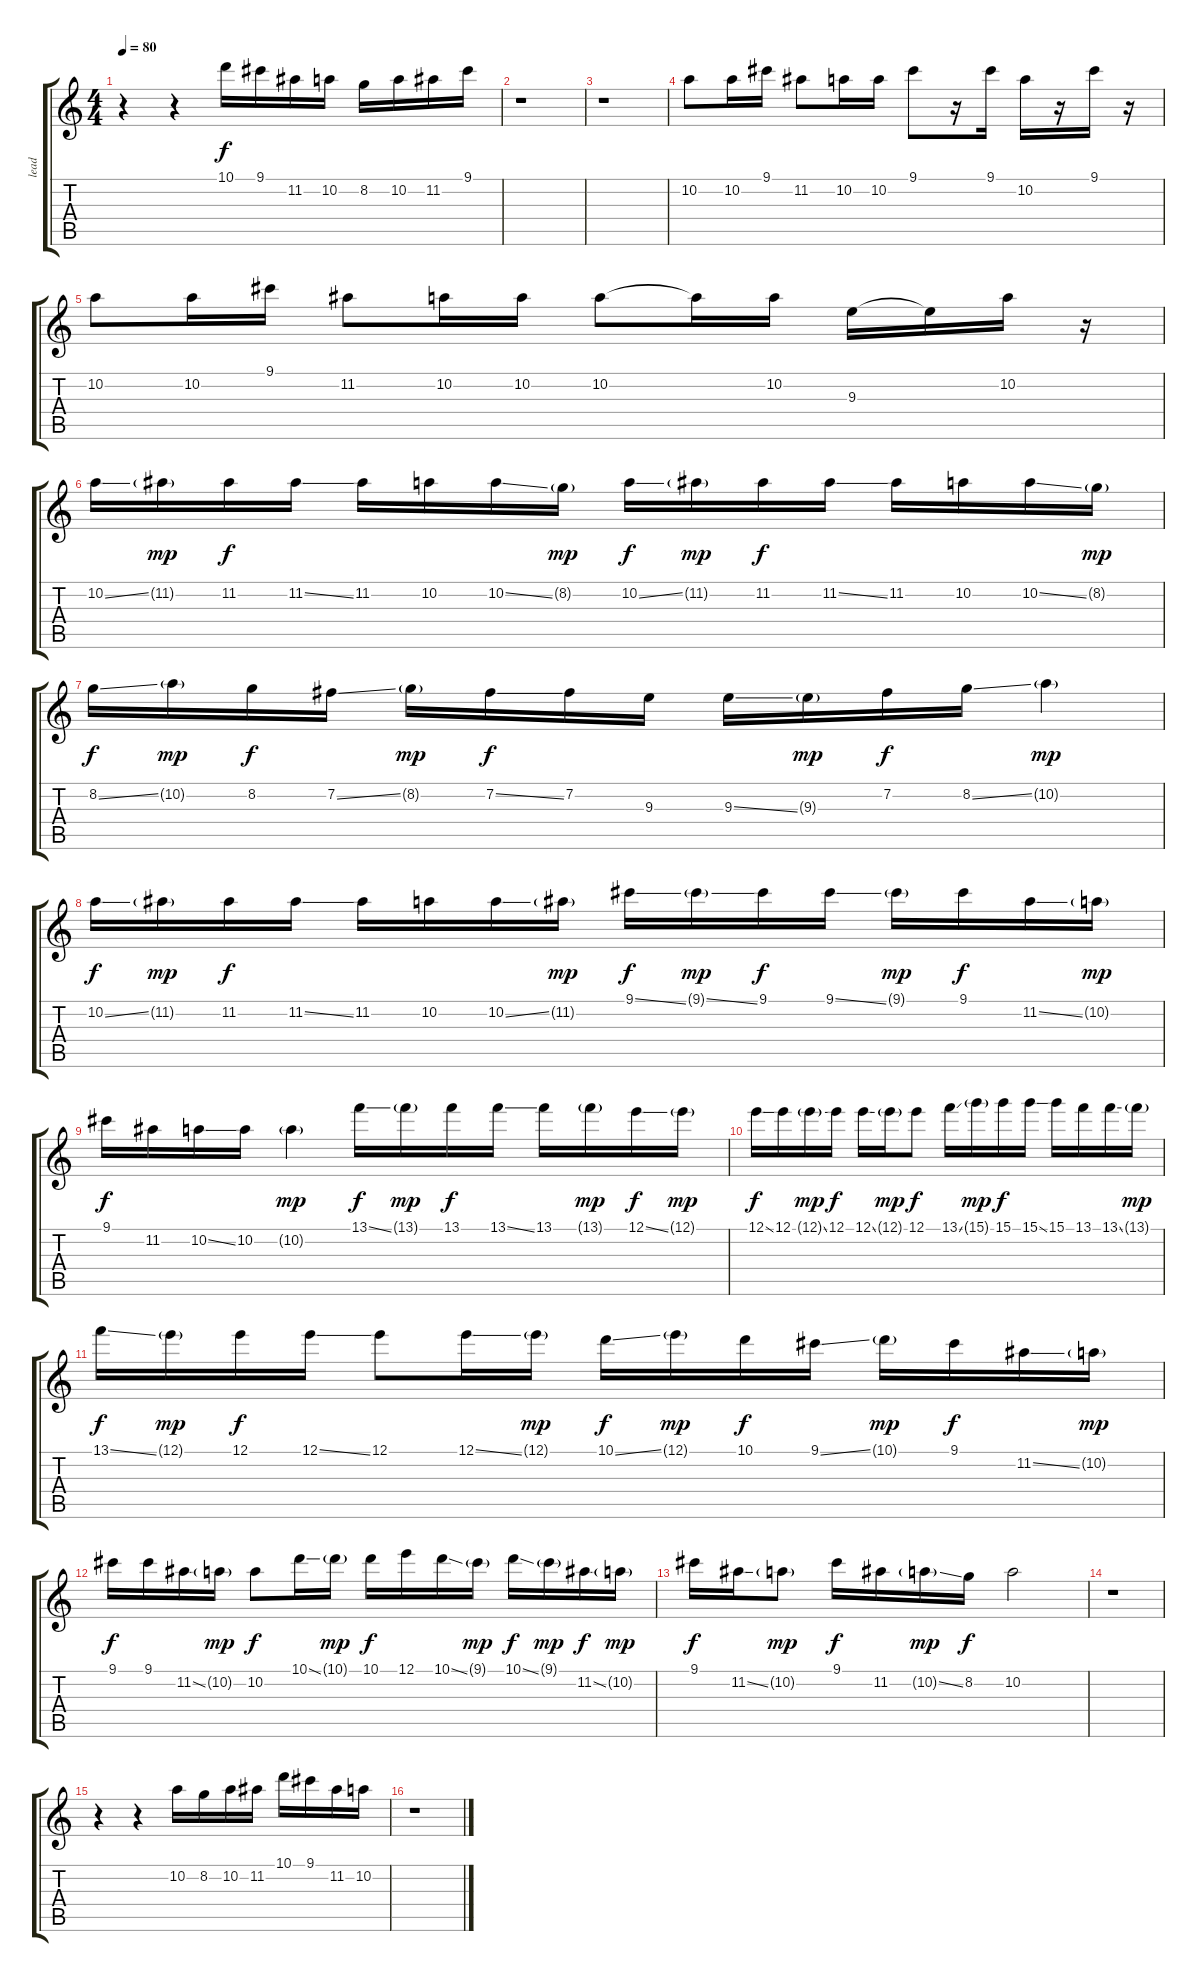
\track ("lead" "lead") {instrument acousticguitarsteel}
\staff {score tabs}
\tuning (E4 B3 G3 D3 A2 E2) {hide}
\ts (4 4)
\tempo 80
\clef g2
\ks c
r.4{dy f} r.4 10.1.16 9.1.16 11.2.16 10.2.16 8.2.16 10.2.16 11.2.16 9.1.16 |
r.1 |
r.1 |
10.2.8 10.2.16 9.1.16 11.2.8 10.2.16 10.2.16 9.1.8 r.16 9.1.16 10.2.16 r.16 9.1.16 r.16 |
10.2.8 10.2.16 9.1.16 11.2.8 10.2.16 10.2.16 10.2.8 10.2{t}.16 10.2.16 9.3.16 9.3{t}.16 10.2.16 r.16 |
10.2{ss}.16{volume 16 instrument electricguitarclean} 11.2{g}.16{dy mp} 11.2.16{dy f} 11.2{ss}.16 11.2.16 10.2.16 10.2{ss}.16 8.2{g}.16{dy mp} 10.2{ss}.16{dy f} 11.2{g}.16{dy mp} 11.2.16{dy f} 11.2{ss}.16 11.2.16 10.2.16 10.2{ss}.16 8.2{g}.16{dy mp} |
8.2{ss}.16{dy f} 10.2{g}.16{dy mp} 8.2.16{dy f} 7.2{ss}.16 8.2{g}.16{dy mp} 7.2{ss}.16{dy f} 7.2.16 9.3.16 9.3{ss}.16 9.3{g}.16{dy mp} 7.2.16{dy f} 8.2{ss}.16 10.2{g}.4{dy mp} |
10.2{ss}.16{dy f} 11.2{g}.16{dy mp} 11.2.16{dy f} 11.2{ss}.16 11.2.16 10.2.16 10.2{ss}.16 11.2{g}.16{dy mp} 9.1{ss}.16{dy f} 9.1{ss g}.16{dy mp} 9.1.16{dy f} 9.1{ss}.16 9.1{g}.16{dy mp} 9.1.16{dy f} 11.2{ss}.16 10.2{g}.16{dy mp} |
9.1.16{dy f} 11.2.16 10.2{ss}.16 10.2.16 10.2{g}.4{dy mp} 13.1{ss}.16{dy f} 13.1{g}.16{dy mp} 13.1.16{dy f} 13.1{ss}.16 13.1.16 13.1{g}.16{dy mp} 12.1{ss}.16{dy f} 12.1{g}.16{dy mp} |
12.1{ss}.16{dy f} 12.1.16 12.1{ss g}.16{dy mp} 12.1.16{dy f} 12.1{ss}.16 12.1{g}.16{dy mp} 12.1.8{dy f} 13.1{ss}.16 15.1{g}.16{dy mp} 15.1.16{dy f} 15.1{ss}.16 15.1.16 13.1.16 13.1{ss}.16 13.1{g}.16{dy mp} |
13.1{ss}.16{dy f} 12.1{g}.16{dy mp} 12.1.16{dy f} 12.1{ss}.16 12.1.8 12.1{ss}.16 12.1{g}.16{dy mp} 10.1{ss}.16{dy f} 12.1{g}.16{dy mp} 10.1.16{dy f} 9.1{ss}.16 10.1{g}.16{dy mp} 9.1.16{dy f} 11.2{ss}.16 10.2{g}.16{dy mp} |
9.1.16{dy f} 9.1.16 11.2{ss}.16 10.2{g}.16{dy mp} 10.2.8{dy f} 10.1{ss}.16 10.1{g}.16{dy mp} 10.1.16{dy f} 12.1.16 10.1{ss}.16 9.1{g}.16{dy mp} 10.1{ss}.16{dy f} 9.1{g}.16{dy mp} 11.2{ss}.16{dy f} 10.2{g}.16{dy mp} |
9.1.16{dy f} 11.2{ss}.16 10.2{g}.8{dy mp} 9.1.16{dy f} 11.2.16 10.2{ss g}.16{dy mp} 8.2.16{dy f} 10.2.2 |
r.1 |
r.4 r.4 10.2.16{instrument acousticguitarsteel} 8.2.16 10.2.16 11.2.16 10.1.16 9.1.16 11.2.16 10.2.16 |
r.1
